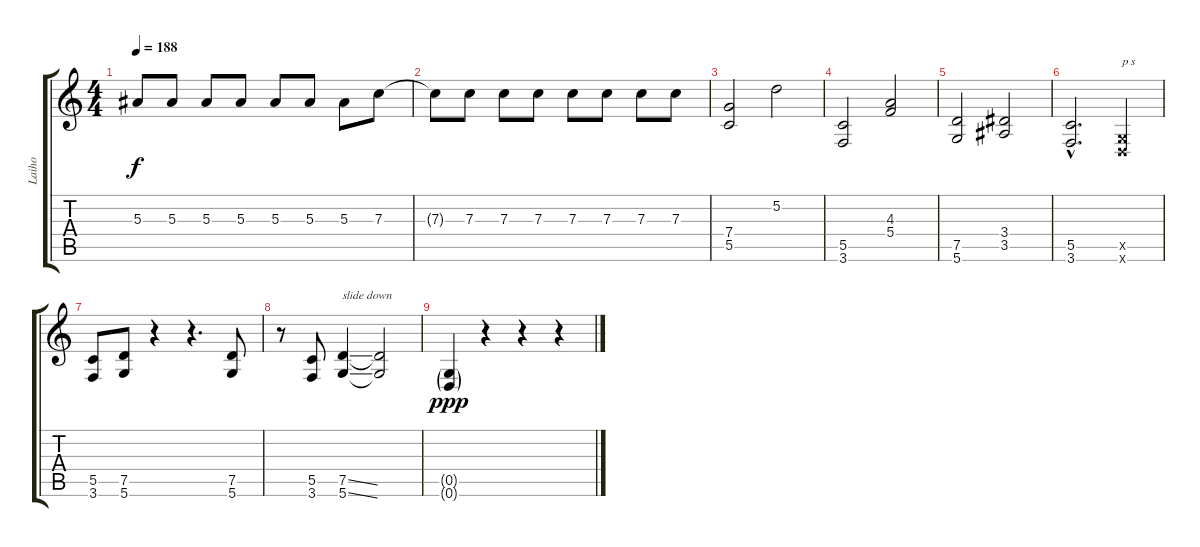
\track ("Laiho" "Laiho") {instrument overdrivenguitar}
\staff {score tabs}
\tuning (D4 A3 F3 C3 G2 D2) {hide}
\ts (4 4)
\tempo 188
\clef g2
\ks c
5.3{t}.8{dy f} 5.3.8 5.3.8 5.3.8 5.3.8 5.3.8 5.3.8 7.3.8 |
7.3{t}.8 7.3.8 7.3.8 7.3.8 7.3.8 7.3.8 7.3.8 7.3.8 |
(7.4 5.5).2 5.2.2 |
(5.5 3.6).2 (4.3 5.4).2 |
(7.5 5.6).2 (3.4 3.5).2 |
(5.5{hac} 3.6{hac}).2{d} (0.5{x} 0.6{x}).4{txt "p s"} |
(5.5 3.6).8 (7.5 5.6).8 r.4 r.4{d} (7.5 5.6).8 |
r.8 (5.5 3.6).8 (7.5{ss} 5.6{ss}).4{txt "slide down"} (7.5{t} 5.6{t}).2 |
(0.5{g} 0.6{g}).4{dy ppp volume 0} r.4 r.4 r.4
